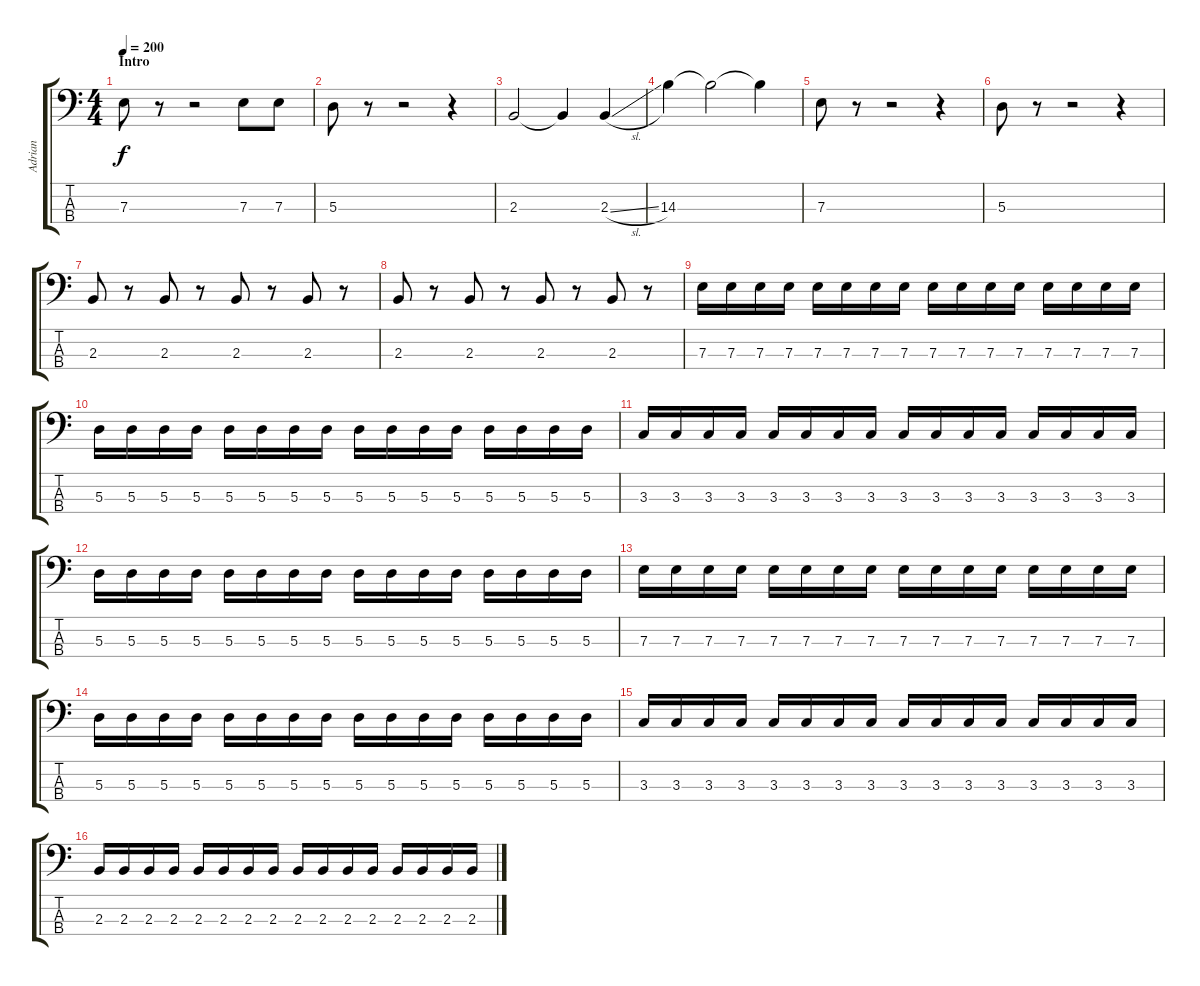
\track ("Adrian" "Adrian") {instrument electricbasspick}
\staff {score tabs}
\tuning (G2 D2 A1 E1) {hide}
\ts (4 4)
\section ("" "Intro")
\tempo 200
\clef f4
\ks c
7.3.8{dy f instrument electricbasspick} r.8 r.2 7.3.8 7.3.8 |
5.3.8 r.8 r.2 r.4 |
2.3.2 2.3{t}.4 2.3{sl}.4 |
14.3.4 14.3{t}.2 14.3{t}.4 |
7.3.8 r.8 r.2 r.4 |
5.3.8 r.8 r.2 r.4 |
2.3.8 r.8 2.3.8 r.8 2.3.8 r.8 2.3.8 r.8 |
2.3.8 r.8 2.3.8 r.8 2.3.8 r.8 2.3.8 r.8 |
7.3.16 7.3.16 7.3.16 7.3.16 7.3.16 7.3.16 7.3.16 7.3.16 7.3.16 7.3.16 7.3.16 7.3.16 7.3.16 7.3.16 7.3.16 7.3.16 |
5.3.16 5.3.16 5.3.16 5.3.16 5.3.16 5.3.16 5.3.16 5.3.16 5.3.16 5.3.16 5.3.16 5.3.16 5.3.16 5.3.16 5.3.16 5.3.16 |
3.3.16 3.3.16 3.3.16 3.3.16 3.3.16 3.3.16 3.3.16 3.3.16 3.3.16 3.3.16 3.3.16 3.3.16 3.3.16 3.3.16 3.3.16 3.3.16 |
5.3.16 5.3.16 5.3.16 5.3.16 5.3.16 5.3.16 5.3.16 5.3.16 5.3.16 5.3.16 5.3.16 5.3.16 5.3.16 5.3.16 5.3.16 5.3.16 |
7.3.16 7.3.16 7.3.16 7.3.16 7.3.16 7.3.16 7.3.16 7.3.16 7.3.16 7.3.16 7.3.16 7.3.16 7.3.16 7.3.16 7.3.16 7.3.16 |
5.3.16 5.3.16 5.3.16 5.3.16 5.3.16 5.3.16 5.3.16 5.3.16 5.3.16 5.3.16 5.3.16 5.3.16 5.3.16 5.3.16 5.3.16 5.3.16 |
3.3.16 3.3.16 3.3.16 3.3.16 3.3.16 3.3.16 3.3.16 3.3.16 3.3.16 3.3.16 3.3.16 3.3.16 3.3.16 3.3.16 3.3.16 3.3.16 |
2.3.16 2.3.16 2.3.16 2.3.16 2.3.16 2.3.16 2.3.16 2.3.16 2.3.16 2.3.16 2.3.16 2.3.16 2.3.16 2.3.16 2.3.16 2.3.16
